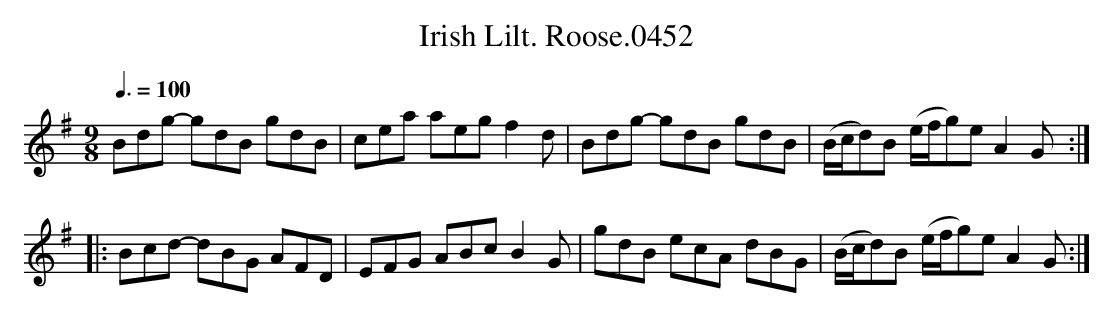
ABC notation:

X:1
T:Irish Lilt. Roose.0452
M:9/8
L:1/8
Q:3/8=100
K:G
Bdg- gdB gdB|cea aeg f2 d|Bdg- gdB gdB|(B/c/d)B (e/f/g)e A2 G:|
|: Bcd- dBG AFD|EFG ABc B2G|gdB ecA dBG|(B/c/d)B (e/f/g)e A2 G:|]
